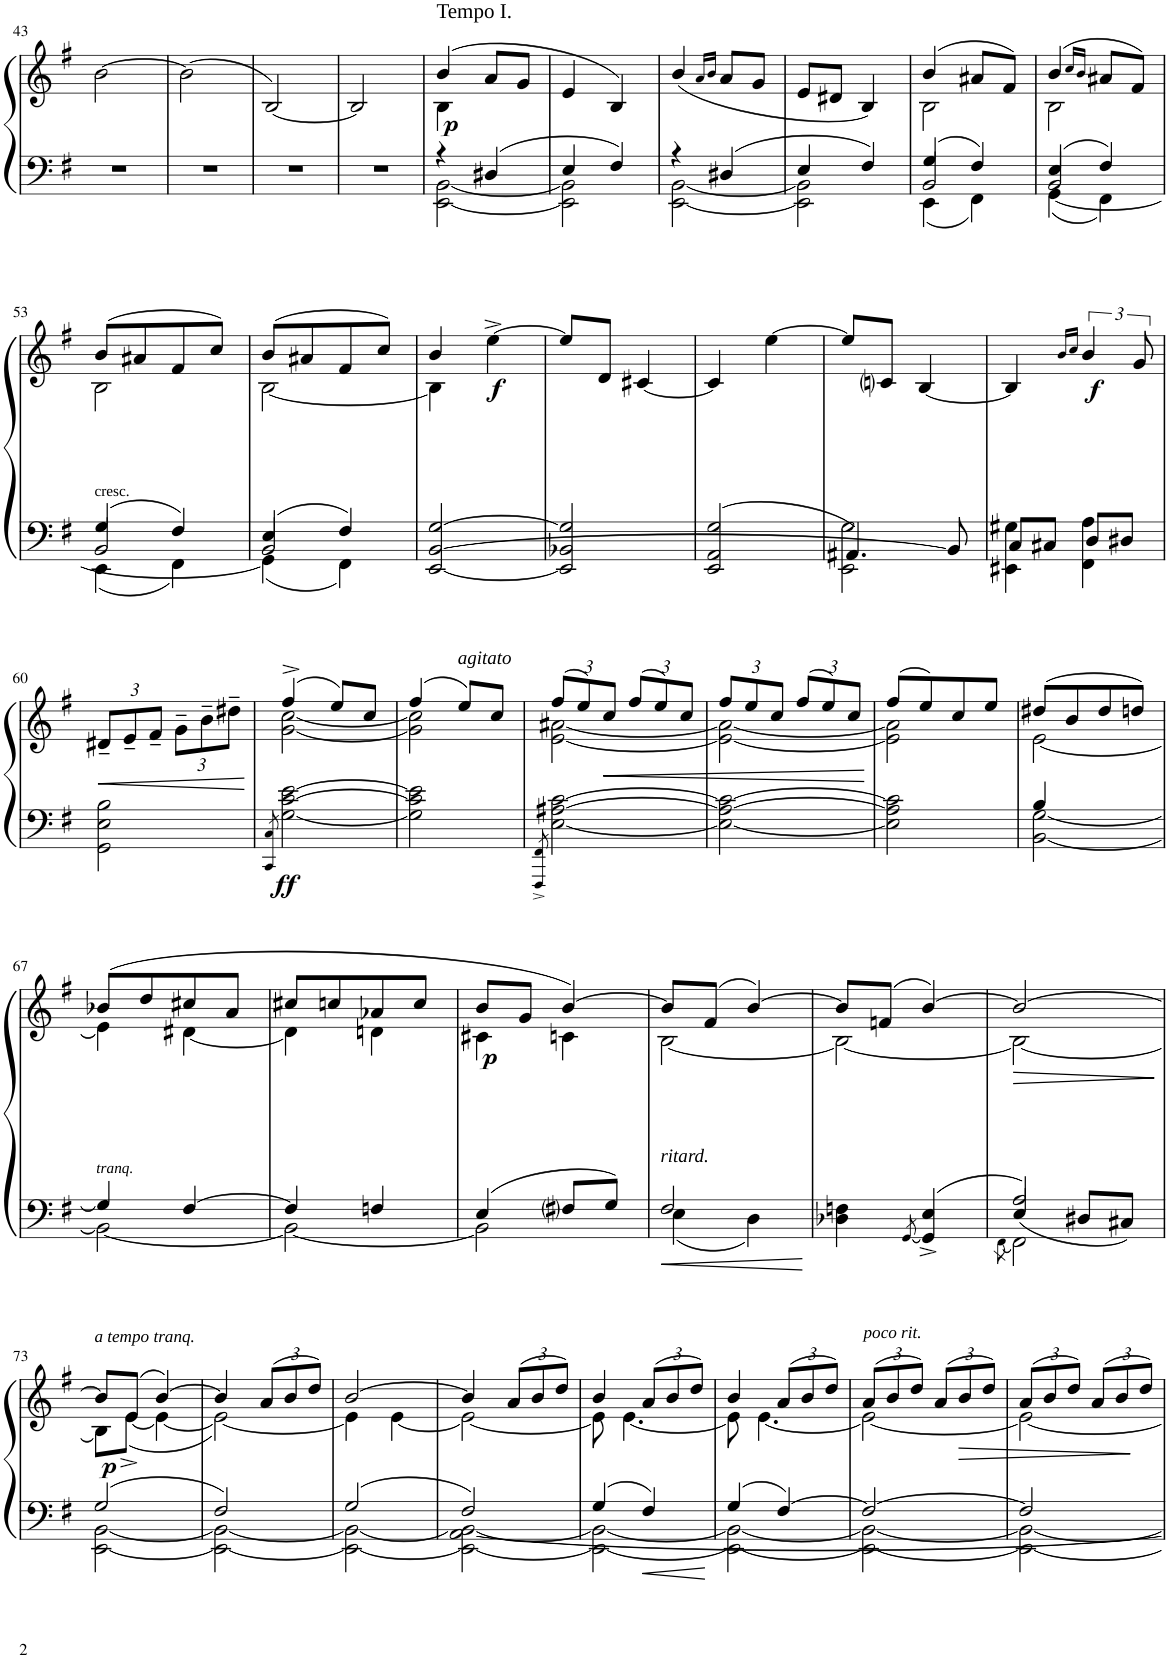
**kern	**kern	**dynam
*part1	*part1	*part1
*staff2	*staff1	*staff1/2
*I"Midi_1	*	*
!!LO:PB:g=z
*clefF4	*clefG2	*
*k[f#]	*k[f#]	*
*G:	*G:	*
*M2/4	*M2/4	*
=43	=43	=43
2r	[2b\	.
=44	=44	=44
2r	(2b\]	.
=45	=45	=45
2r	[2B/)	.
=46	=46	=46
2r	2B/]	.
=47	=47	=47
*^	*^	*
!	!	!LO:TX:a:t=Tempo I.	!	!
!	!	!	!	!LO:DY:b
4r	[2EE\ [2BB\	(4b/	4B\	p
4D#X/	.	8a/L	4ryy	.
.	.	8g/J	.	.
*	*	*v	*v	*
=48	=48	=48	=48
4E/	2EE\] 2BB\]	4e/	.
4F#/	.	4B/)	.
=49	=49	=49	=49
4r	[2EE\ [2BB\	(4b/	.
.	.	16qa/LL	.
.	.	16qb/JJ	.
4D#X/	.	8a/L	.
.	.	8g/J	.
=50	=50	=50	=50
4E/	2EE\] 2BB\]	8e/L	.
.	.	8d#X/J	.
4F#/	.	4B/)	.
=51	=51	=51	=51
*	*^	*^	*
4G/	4EE\	2BB/	(4b/	2B\	.
4F#/	4FF#\	.	8a#X/L	.	.
.	.	.	8f#/J)	.	.
=52	=52	=52	=52	=52	=52
4E/	[4GG\	2BB/	(4b/	2B\	.
.	.	.	16qcc/LL	.	.
.	.	.	16qb/JJ	.	.
4F#/	4FF#\	.	8a#X/L	.	.
.	.	.	8f#/J)	.	.
!!LO:LB:g=z	!!
=53	=53	=53	=53	=53	=53
!	!	!	!LO:TX:b:t=cresc.	!	!
4G/	4EE\	2BB/	(8b/L	2B\	.
.	.	.	8a#X/	.	.
4F#/	4FF#\	.	8f#/	.	.
.	.	.	8cc/J)	.	.
=54	=54	=54	=54	=54	=54
4E/	4GG\]	2BB/	(8b/L	[2B\	.
.	.	.	8a#X/	.	.
4F#/	4FF#\	.	8f#/	.	.
.	.	.	8cc/J)	.	.
*v	*v	*v	*	*	*
=55	=55	=55	=55
[2EE/ [2BB/ [2G/	4b/	4B\]	.
!	!	!	!LO:DY:b
.	[4ee^\	4ryy	f
*	*v	*v	*
=56	=56	=56
2EE/] 2BB-X/ 2G/]	8ee/L]	.
.	8d/J	.
.	[4c#X/	.
=57	=57	=57
2EE/ 2AA/ 2G/	4c#/]	.
.	[4ee\	.
=58	=58	=58
*^	*	*
4.AA#X/	2EE\ 2G\	8ee/L]	.
.	.	8cni/J	.
.	.	[4B/	.
8BB/]	.	.	.
=59	=59	=59	=59
8C/L	4EE#X\ 4G#X\	4B/]	.
8C#X/J	.	.	.
.	.	16qb/LL	.
.	.	16qcc/JJ	.
!	!	!	!LO:DY:b
8D/L	4FF#\ 4A\	6b/	f
8D#X/J	.	.	.
.	.	12g/	.
*v	*v	*	*
!!LO:LB:g=z
=60	=60	=60
*	*Xbrackettup	*
!	!	!LO:HP:b
2GG\ 2E\ 2B\	12d#X~/L	<
.	12e~/	.
.	12f#~/J	.
.	12g~\L	.
.	12b~\	.
.	12dd#X~\J	.
.	.	[
=61	=61	=61
8qCC/ 8qC/	.	.
*	*^	*
!	!	!	!LO:DY:b=2
[2G\ [2c\ [2e\	(4ff#^/	[2g\ [2cc\	ff
.	8ee/L)	.	.
.	8cc/J	.	.
=62	=62	=62	=62
2G\] 2c\] 2e\]	(4ff#/	2g\] 2cc\]	.
!	!LO:TX:a:i:t=agitato	!	!
.	8ee/L)	.	.
.	8cc/J	.	.
=63	=63	=63	=63
8qFFF#/^ 8qFF#/^	.	.	.
[2E\ [2A#X\ [2c\	(12ff#/L	[2e\ [2a#X\	.
.	12ee/)	.	.
!	!	!	!LO:HP:b
.	12cc/J	.	<
.	(12ff#/L	.	.
.	12ee/)	.	.
.	12cc/J	.	.
=64	=64	=64	=64
2E\_ 2A#\_ 2c\_	12ff#/L	2e\_ 2a#\_	.
.	12ee/	.	.
.	12cc/J	.	.
.	(12ff#/L	.	.
.	12ee/)	.	.
.	12cc/J	.	.
*	*v	*v	*
.	.	[
=65	=65	=65
*	*^	*
2E\] 2A#\] 2c\]	(8ff#/L	2e\] 2a#\]	.
.	8ee/)	.	.
.	8cc/	.	.
.	8ee/J	.	.
=66	=66	=66	=66
*^	*	*	*
4B/	[2BB\ [2G\	(8dd#X/L	[2e\	.
.	.	8b/	.	.
4ryy	.	8dd#/	.	.
.	.	8ddn/J)	.	.
!!LO:LB:g=z	!!
=67	=67	=67	=67	=67
!	!	!LO:TX:b:i:t=tranq.	!	!
4G/]	2BB\_	(8b-X/L	4e\]	.
.	.	8dd/	.	.
[4F#/	.	8cc#X/	[4d#X\	.
.	.	8a/J	.	.
=68	=68	=68	=68	=68
4F#/]	2BB\_	8cc#X/L	4d#\]	.
.	.	8ccn/	.	.
4Fn/	.	8a-X/	4dn\	.
.	.	8cc/J	.	.
=69	=69	=69	=69	=69
!	!	!	!	!LO:DY:b
4E/	2BB\]	8b/L	4c#X\	p
.	.	8g/J	.	.
8F#i/L	.	[4b/)	4cn\	.
8G/J	.	.	.	.
=70	=70	=70	=70	=70
!LO:TX:a:i:t=ritard.	!	!	!	!
2F#/	4E\	8b/L]	[2B\	.
.	.	(8f#/J	.	.
.	4D\	[4b/)	.	.
*v	*v	*	*	*
=71	=71	=71	=71
4D-X\ 4Fn\	8b/L]	2B\_	.
.	(8fn/J	.	.
[8qGG/	.	.	.
4GG/]^ 4E/^	[4b/)	.	.
=72	=72	=72	=72
*^	*	*	*
.	[8qFF#\	.	.	.
*	*^	*	*	*
!	!	!	!	!	!LO:HP:b
2A/	2FF#\]	4E/	2b/_	2B\_	>
.	.	8D#X/L	.	.	.
.	.	8C#X/J	.	.	.
*v	*v	*v	*	*	*
*	*v	*v	*
.	.	]
!!LO:LB:g=z
=73	=73	=73
*^	*^	*
!	!	!LO:TX:a:i:t=a tempo tranq.	!	!
!	!	!	!	!LO:DY:b
2G/	[2EE\ [2BB\	8b/L]	8B\L]	p
.	.	(8e/J	([8e^\J	.
.	.	[4b/)	4e\_	.
=74	=74	=74	=74	=74
2F#/	2EE\_ 2BB\_	4b/]	2e\_)	.
.	.	(12a/L	.	.
.	.	12b/	.	.
.	.	12dd/J)	.	.
=75	=75	=75	=75	=75
2G/	2EE\_ 2BB\_	[2b/	4e\]	.
.	.	.	[4e\	.
=76	=76	=76	=76	=76
2F#/	2EE\_ [2AA\ 2BB\_	4b/]	2e\_	.
.	.	(12a/L	.	.
.	.	12b/	.	.
.	.	12dd/J)	.	.
=77	=77	=77	=77	=77
4G/	2EE\_ 2BB\_	4b/	8e\]	.
.	.	.	[4.e\	.
4F#/	.	(12a/L	.	.
.	.	12b/	.	.
.	.	12dd/J)	.	.
=78	=78	=78	=78	=78
4G/	2EE\_ 2BB\_	4b/	8e\]	.
.	.	.	[4.e\	.
[4F#/	.	(12a/L	.	.
.	.	12b/	.	.
.	.	12dd/J)	.	.
=79	=79	=79	=79	=79
!	!	!LO:TX:a:i:t=poco rit.	!	!
2F#/_	2EE\_ 2BB\_	(12a/L	2e\_	.
.	.	12b/	.	.
.	.	12dd/J)	.	.
.	.	(12a/L	.	.
!	!	!	!	!LO:HP:b
.	.	12b/	.	>
.	.	12dd/J)	.	.
=80	=80	=80	=80	=80
2F#/]	2EE\_ 2BB\_	(12a/L	2e\_	.
.	.	12b/	.	.
.	.	12dd/J)	.	.
.	.	(12a/L	.	.
.	.	12b/	.	.
.	.	12dd/J)	.	]
*v	*v	*	*	*
*	*v	*v	*
=	=	=
*-	*-	*-
